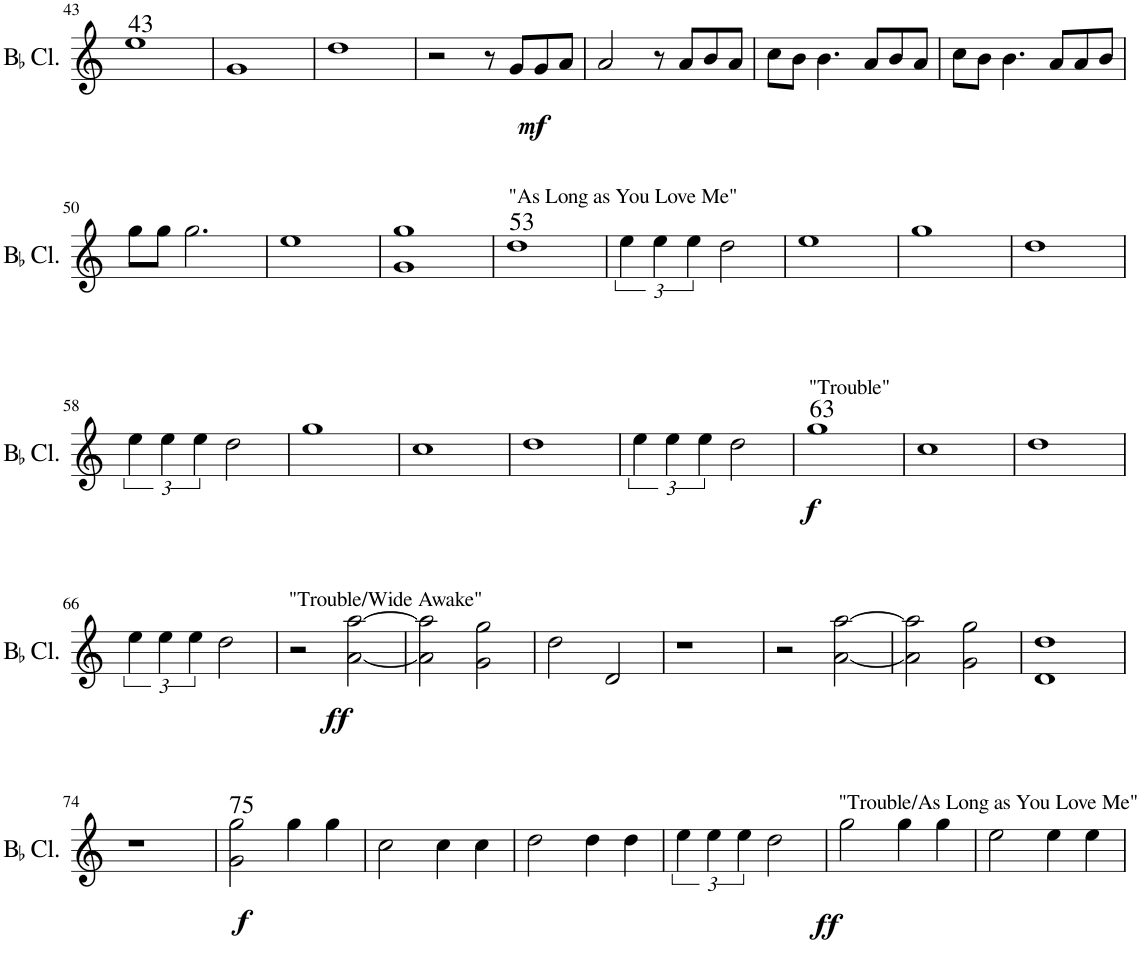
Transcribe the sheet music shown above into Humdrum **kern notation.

**kern	**dynam
*part1	*part1
*staff1	*staff1
*I"BaccidentalFlat Clarinet	*
*I'BaccidentalFlat Cl.	*
!!LO:PB:g=z
*clefG2	*
*Trd1c2	*
*k[]	*
*M4/4	*
=43	=43
!LO:TX:a:t=43	!
1ee	.
=44	=44
1g	.
=45	=45
1dd	.
=46	=46
2r	.
!	!LO:DY:b
8r	mf
8g/L	.
8g/	.
8a/J	.
=47	=47
2a/	.
8r	.
8a/L	.
8b/	.
8a/J	.
=48	=48
8cc\L	.
8b\J	.
4.b\	.
8a/L	.
8b/	.
8a/J	.
=49	=49
8cc\L	.
8b\J	.
4.b\	.
8a/L	.
8a/	.
8b/J	.
!!LO:LB:g=z
=50	=50
8gg\L	.
8gg\J	.
2.gg\	.
=51	=51
1ee	.
=52	=52
1g 1gg	.
=53	=53
!LO:TX:a:t=53	!
!LO:TX:a:t="As Long as You Love Me"	!
1dd	.
=54	=54
6ee\	.
6ee\	.
6ee\	.
2dd\	.
=55	=55
1ee	.
=56	=56
1gg	.
=57	=57
1dd	.
!!LO:LB:g=z
=58	=58
6ee\	.
6ee\	.
6ee\	.
2dd\	.
=59	=59
1gg	.
=60	=60
1cc	.
=61	=61
1dd	.
=62	=62
6ee\	.
6ee\	.
6ee\	.
2dd\	.
=63	=63
!LO:TX:a:t=63	!
!LO:TX:a:t="Trouble"	!
!	!LO:DY:b
1gg	f
=64	=64
1cc	.
=65	=65
1dd	.
!!LO:LB:g=z
=66	=66
6ee\	.
6ee\	.
6ee\	.
2dd\	.
=67	=67
!LO:TX:a:t="Trouble/Wide Awake"	!
!	!LO:DY:b
2r	ff
[2a\ [2aa\	.
=68	=68
2a\] 2aa\]	.
2g\ 2gg\	.
=69	=69
2dd\	.
2d/	.
=70	=70
1r	.
=71	=71
2r	.
[2a\ [2aa\	.
=72	=72
2a\] 2aa\]	.
2g\ 2gg\	.
=73	=73
1d 1dd	.
!!LO:LB:g=z
=74	=74
1r	.
=75	=75
!LO:TX:a:t=75	!
!	!LO:DY:b
2g\ 2gg\	f
4gg\	.
4gg\	.
=76	=76
2cc\	.
4cc\	.
4cc\	.
=77	=77
2dd\	.
4dd\	.
4dd\	.
=78	=78
6ee\	.
6ee\	.
6ee\	.
2dd\	.
=79	=79
!LO:TX:a:t="Trouble/As Long as You Love Me"	!
!	!LO:DY:b
2gg\	ff
4gg\	.
4gg\	.
=80	=80
2ee\	.
4ee\	.
4ee\	.
=	=
*-	*-
